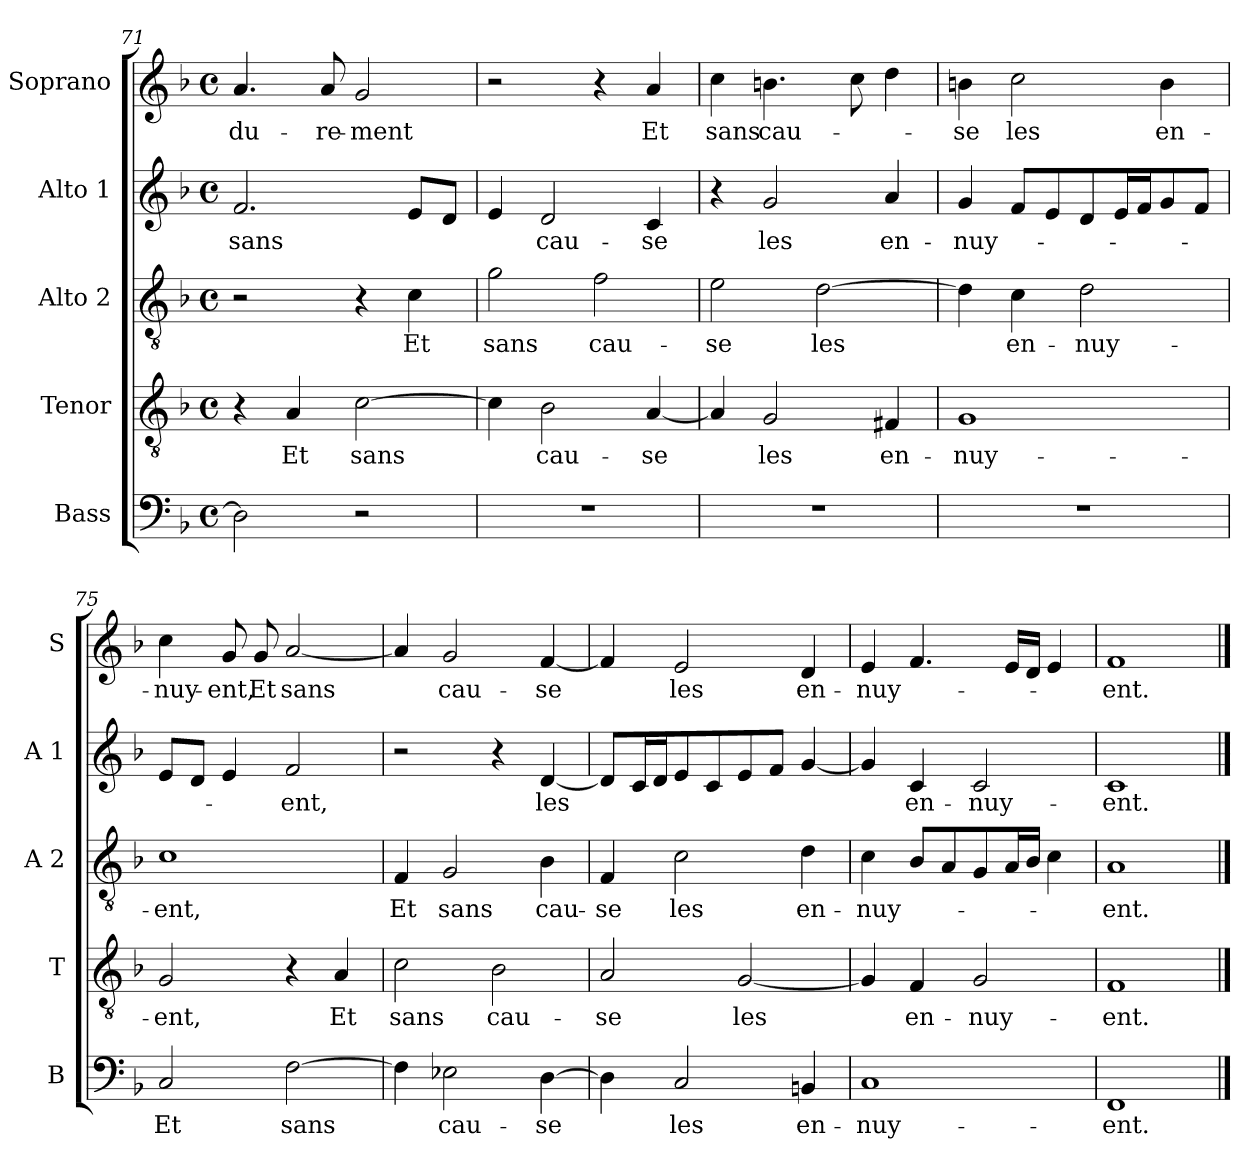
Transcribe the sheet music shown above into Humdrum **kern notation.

**kern	**text	**kern	**text	**kern	**text	**kern	**text	**kern	**text
*part5	*part5	*part4	*part4	*part3	*part3	*part2	*part2	*part1	*part1
*staff5	*staff5	*staff4	*staff4	*staff3	*staff3	*staff2	*staff2	*staff1	*staff1
*I"Bass	*	*I"Tenor	*	*I"Alto 2	*	*I"Alto 1	*	*I"Soprano	*
*I'B	*	*I'T	*	*I'A 2	*	*I'A 1	*	*I'S	*
*clefF4	*	*clefGv2	*	*clefGv2	*	*clefG2	*	*clefG2	*
*k[b-]	*	*k[b-]	*	*k[b-]	*	*k[b-]	*	*k[b-]	*
*F:	*	*F:	*	*F:	*	*F:	*	*F:	*
*M4/4	*	*M4/4	*	*M4/4	*	*M4/4	*	*M4/4	*
*met(c)	*	*met(c)	*	*met(c)	*	*met(c)	*	*met(c)	*
=71	=71	=71	=71	=71	=71	=71	=71	=71	=71
!	!	!	!	!	!	!	!LO:LY:b	!	!LO:LY:b
2D\]	.	4r	.	2r	.	2.f/	sans	4.a/	du-
!	!	!	!LO:LY:b	!	!	!	!	!	!
.	.	4A/	Et	.	.	.	.	.	.
!	!	!	!	!	!	!	!	!	!LO:LY:b
.	.	.	.	.	.	.	.	8a/	-re-
!	!	!	!LO:LY:b	!	!	!	!	!	!LO:LY:b
2r	.	[2c\	sans	4r	.	.	.	2g/	-ment
!	!	!	!	!	!LO:LY:b	!	!	!	!
.	.	.	.	4c\	Et	8e/L	.	.	.
.	.	.	.	.	.	8d/J	.	.	.
=72	=72	=72	=72	=72	=72	=72	=72	=72	=72
!	!	!	!	!	!LO:LY:b	!	!	!	!
1r	.	4c\]	.	2g\	sans	4e/	.	2r	.
!	!	!	!LO:LY:b	!	!	!	!LO:LY:b	!	!
.	.	2B-\	cau-	.	.	2d/	cau-	.	.
!	!	!	!	!	!LO:LY:b	!	!	!	!
.	.	.	.	2f\	cau-	.	.	4r	.
!	!	!	!LO:LY:b	!	!	!	!LO:LY:b	!	!LO:LY:b
.	.	[4A/	-se	.	.	4c/	-se	4a/	Et
!!LO:PB:g=z
=73	=73	=73	=73	=73	=73	=73	=73	=73	=73
!	!	!	!	!	!LO:LY:b	!	!	!	!LO:LY:b
1r	.	4A/]	.	2e\	-se	4r	.	4cc\	sans
!	!	!	!LO:LY:b	!	!	!	!LO:LY:b	!	!LO:LY:b
.	.	2G/	les	.	.	2g/	les	4.bn\	cau-
!	!	!	!	!	!LO:LY:b	!	!	!	!
.	.	.	.	[2d\	les	.	.	.	.
.	.	.	.	.	.	.	.	8cc\	.
!	!	!	!LO:LY:b	!	!	!	!LO:LY:b	!	!
.	.	4F#X/	en-	.	.	4a/	en-	4dd\	.
=74	=74	=74	=74	=74	=74	=74	=74	=74	=74
!	!	!	!LO:LY:b	!	!	!	!LO:LY:b	!	!LO:LY:b
1r	.	1G	-nuy-	4d\]	.	4g/	-nuy-	4bn\	-se
!	!	!	!	!	!LO:LY:b	!	!	!	!LO:LY:b
.	.	.	.	4c\	en-	8f/L	.	2cc\	les
.	.	.	.	.	.	8e/	.	.	.
!	!	!	!	!	!LO:LY:b	!	!	!	!
.	.	.	.	2d\	-nuy-	8d/	.	.	.
.	.	.	.	.	.	16e/L	.	.	.
.	.	.	.	.	.	16f/J	.	.	.
!	!	!	!	!	!	!	!	!	!LO:LY:b
.	.	.	.	.	.	8g/	.	4b\	en-
.	.	.	.	.	.	8f/J	.	.	.
=75	=75	=75	=75	=75	=75	=75	=75	=75	=75
!	!LO:LY:b	!	!LO:LY:b	!	!LO:LY:b	!	!	!	!LO:LY:b
2C/	Et	2G/	-ent,	1c	-ent,	8e/L	.	4cc\	-nuy-
.	.	.	.	.	.	8d/J	.	.	.
!	!	!	!	!	!	!	!	!	!LO:LY:b
.	.	.	.	.	.	4e/	.	8g/	-ent,
!	!	!	!	!	!	!	!	!	!LO:LY:b
.	.	.	.	.	.	.	.	8g/	Et
!	!LO:LY:b	!	!	!	!	!	!LO:LY:b	!	!LO:LY:b
[2F\	sans	4r	.	.	.	2f/	-ent,	[2a/	sans
!	!	!	!LO:LY:b	!	!	!	!	!	!
.	.	4A/	Et	.	.	.	.	.	.
=76	=76	=76	=76	=76	=76	=76	=76	=76	=76
!	!	!	!LO:LY:b	!	!LO:LY:b	!	!	!	!
4F\]	.	2c\	sans	4F/	Et	2r	.	4a/]	.
!	!LO:LY:b	!	!	!	!LO:LY:b	!	!	!	!LO:LY:b
2E-X\	cau-	.	.	2G/	sans	.	.	2g/	cau-
!	!	!	!LO:LY:b	!	!	!	!	!	!
.	.	2B-\	cau-	.	.	4r	.	.	.
!	!LO:LY:b	!	!	!	!LO:LY:b	!	!LO:LY:b	!	!LO:LY:b
[4D\	-se	.	.	4B-\	cau-	[4d/	les	[4f/	-se
!!LO:LB:g=z
=77	=77	=77	=77	=77	=77	=77	=77	=77	=77
!	!	!	!LO:LY:b	!	!LO:LY:b	!	!	!	!
4D\]	.	2A/	-se	4F/	-se	8d/L]	.	4f/]	.
.	.	.	.	.	.	16c/L	.	.	.
.	.	.	.	.	.	16d/J	.	.	.
!	!LO:LY:b	!	!	!	!LO:LY:b	!	!	!	!LO:LY:b
2C/	les	.	.	2c\	les	8e/	.	2e/	les
.	.	.	.	.	.	8c/	.	.	.
!	!	!	!LO:LY:b	!	!	!	!	!	!
.	.	[2G/	les	.	.	8e/	.	.	.
.	.	.	.	.	.	8f/J	.	.	.
!	!LO:LY:b	!	!	!	!LO:LY:b	!	!	!	!LO:LY:b
4BBn/	en-	.	.	4d\	en-	[4g/	.	4d/	en-
=78	=78	=78	=78	=78	=78	=78	=78	=78	=78
!	!LO:LY:b	!	!	!	!LO:LY:b	!	!	!	!LO:LY:b
1C	-nuy-	4G/]	.	4c\	-nuy-	4g/]	.	4e/	-nuy-
!	!	!	!LO:LY:b	!	!	!	!LO:LY:b	!	!
.	.	4F/	en-	8B-/L	.	4c/	en-	4.f/	.
.	.	.	.	8A/	.	.	.	.	.
!	!	!	!LO:LY:b	!	!	!	!LO:LY:b	!	!
.	.	2G/	-nuy-	8G/	.	2c/	-nuy-	.	.
.	.	.	.	16A/L	.	.	.	16e/LL	.
.	.	.	.	16B-/JJ	.	.	.	16d/JJ	.
.	.	.	.	4c\	.	.	.	4e/	.
=79	=79	=79	=79	=79	=79	=79	=79	=79	=79
!	!LO:LY:b	!	!LO:LY:b	!	!LO:LY:b	!	!LO:LY:b	!	!LO:LY:b
1FF	-ent.	1F	-ent.	1A	-ent.	1c	-ent.	1f	-ent.
==	==	==	==	==	==	==	==	==	==
*-	*-	*-	*-	*-	*-	*-	*-	*-	*-
